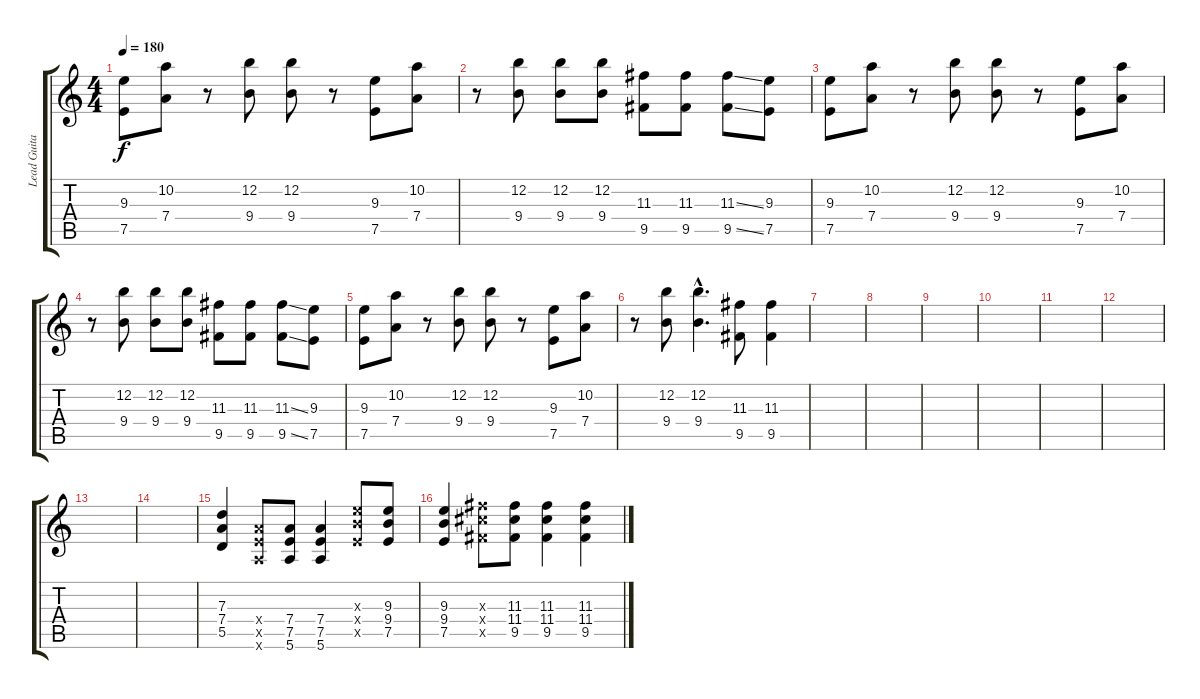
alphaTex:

\track ("Lead Guitar" "Lead Guita") {instrument distortionguitar}
\staff {score tabs}
\tuning (E4 B3 G3 D3 A2 E2) {hide}
\ts (4 4)
\tempo 180
\clef g2
\ks c
(9.3 7.5).8{dy f} (10.2 7.4).8 r.8 (12.2 9.4).8 (12.2 9.4).8 r.8 (9.3 7.5).8 (10.2 7.4).8 |
r.8 (12.2 9.4).8 (12.2 9.4).8 (12.2 9.4).8 (11.3 9.5).8 (11.3 9.5).8 (11.3{ss} 9.5{ss}).8 (9.3 7.5).8 |
(9.3 7.5).8 (10.2 7.4).8 r.8 (12.2 9.4).8 (12.2 9.4).8 r.8 (9.3 7.5).8 (10.2 7.4).8 |
r.8 (12.2 9.4).8 (12.2 9.4).8 (12.2 9.4).8 (11.3 9.5).8 (11.3 9.5).8 (11.3{ss} 9.5{ss}).8 (9.3 7.5).8 |
(9.3 7.5).8 (10.2 7.4).8 r.8 (12.2 9.4).8 (12.2 9.4).8 r.8 (9.3 7.5).8 (10.2 7.4).8 |
r.8 (12.2 9.4).8 (12.2{hac} 9.4{hac}).4{d} (11.3 9.5).8 (11.3 9.5).4 |
|
|
|
|
|
|
|
|
(7.3 7.4 5.5).4 (7.4{x} 7.5{x} 5.6{x}).8 (7.4 7.5 5.6).8 (7.4 7.5 5.6).4 (9.3{x} 9.4{x} 7.5{x}).8 (9.3 9.4 7.5).8 |
(9.3 9.4 7.5).4 (11.3{x} 11.4{x} 9.5{x}).8 (11.3 11.4 9.5).8 (11.3 11.4 9.5).4 (11.3 11.4 9.5).4
